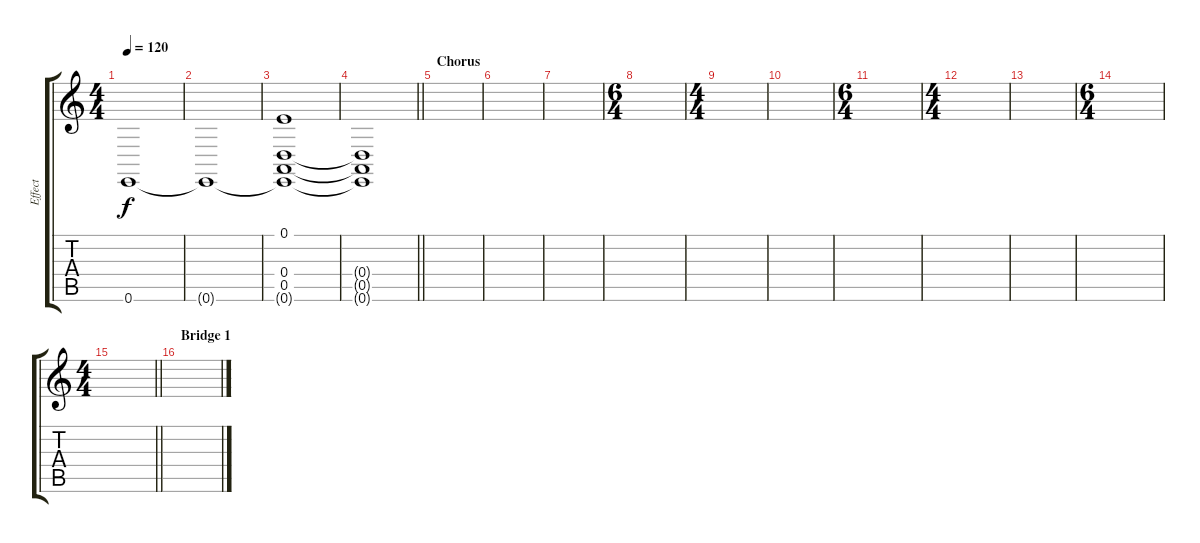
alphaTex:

\track ("Effect" "Effect") {instrument lead2sawtooth}
\staff {score tabs}
\tuning (E4 B3 G3 D3 A2 E2) {hide}
\ts (4 4)
\tempo 120
\clef g2
\ks c
0.6{t}.1{dy f} |
0.6{t}.1 |
(0.1 0.4 0.5 0.6{t}).1{volume 0} |
\barLineRight lightlight
(0.4{t} 0.5{t} 0.6{t}).1 |
\section ("" "Chorus")
|
|
|
\ts (6 4)
|
\ts (4 4)
|
|
\ts (6 4)
|
\ts (4 4)
|
|
\ts (6 4)
|
\ts (4 4)
\barLineRight lightlight
|
\section ("" "Bridge 1")
